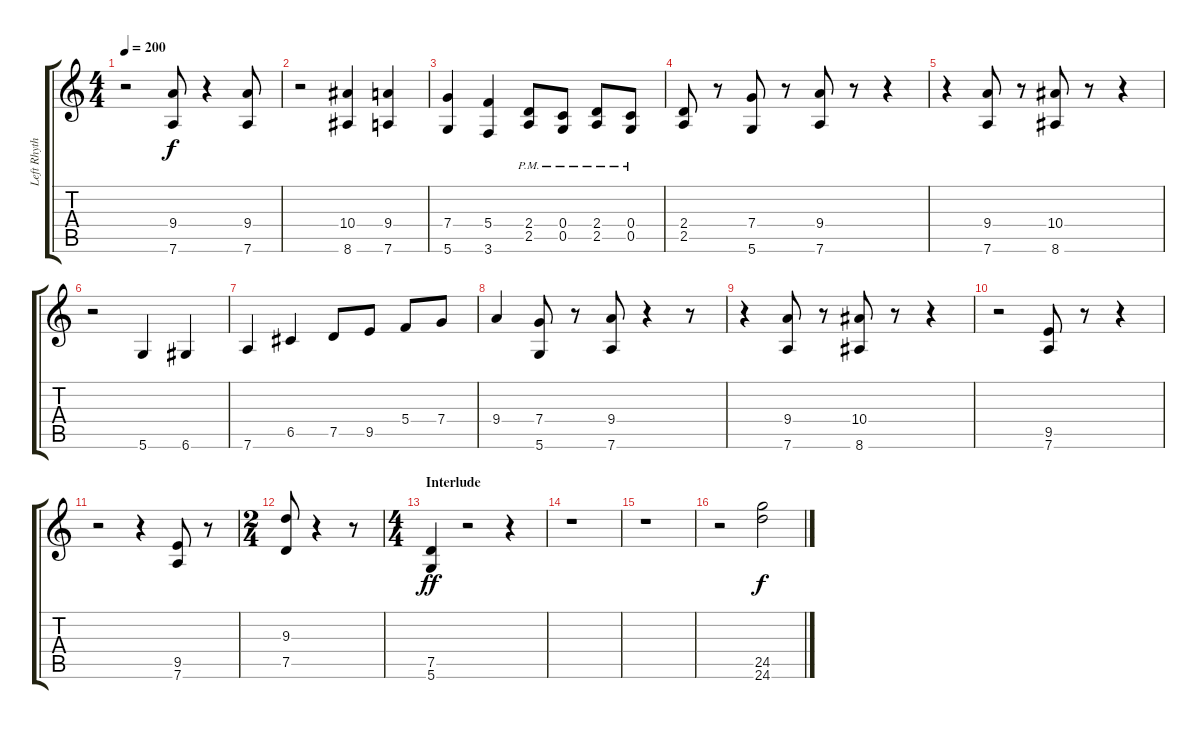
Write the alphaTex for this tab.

\track ("Left Rhythm Gtr" "Left Rhyth") {instrument overdrivenguitar}
\staff {score tabs}
\tuning (D4 A3 F3 C3 G2 D2) {hide}
\ts (4 4)
\tempo 200
\clef g2
\ks c
r.2{dy f} (9.4 7.6).8 r.4 (9.4 7.6).8 |
r.2 (10.4 8.6).4 (9.4 7.6).4 |
(7.4 5.6).4 (5.4 3.6).4 (2.4{pm} 2.5{pm}).8 (0.4{pm} 0.5{pm}).8 (2.4{pm} 2.5{pm}).8 (0.4{pm} 0.5{pm}).8 |
(2.4 2.5).8 r.8 (7.4 5.6).8 r.8 (9.4 7.6).8 r.8 r.4 |
r.4 (9.4 7.6).8 r.8 (10.4 8.6).8 r.8 r.4 |
r.2 5.6.4 6.6.4 |
7.6.4 6.5.4 7.5.8 9.5.8 5.4.8 7.4.8 |
9.4.4 (7.4 5.6).8 r.8 (9.4 7.6).8 r.4 r.8 |
r.4 (9.4 7.6).8 r.8 (10.4 8.6).8 r.8 r.4 |
r.2 (9.5 7.6).8 r.8 r.4 |
r.2 r.4 (9.5 7.6).8 r.8 |
\ts (2 4)
(9.3 7.5).8 r.4 r.8 |
\ts (4 4)
\section ("" "Interlude")
(7.5 5.6).4{dy ff} r.2 r.4 |
r.1 |
r.1 |
r.2 (24.5{ss} 24.6{ss}).2{dy f}
